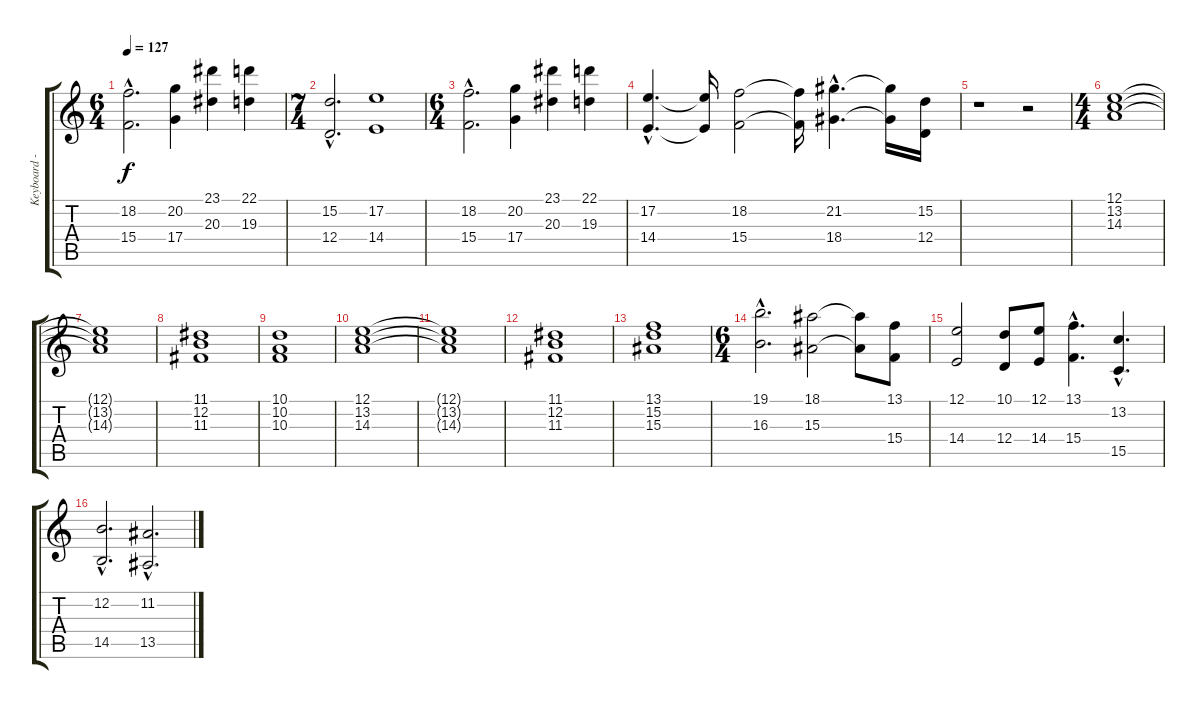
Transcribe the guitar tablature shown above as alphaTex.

\track ("Keyboard - Strings" "Keyboard -") {instrument stringensemble1}
\staff {score tabs}
\tuning (E4 B3 G3 D3 A2 E2) {hide}
\ts (6 4)
\tempo 127
\clef g2
\ks c
(18.2{hac} 15.4{hac}).2{d dy f} (20.2 17.4).4 (23.1 20.3).4 (22.1 19.3).4 |
\ts (7 4)
(15.2{hac} 12.4{hac}).2{d} (17.2 14.4).1 |
\ts (6 4)
(18.2{hac} 15.4{hac}).2{d} (20.2 17.4).4 (23.1 20.3).4 (22.1 19.3).4 |
(17.2{hac} 14.4{hac}).4{d} (17.2{t} 14.4{t}).16 (18.2 15.4).2 (18.2{t} 15.4{t}).16 (21.2{hac} 18.4{hac}).4{d} (21.2{t} 18.4{t}).16 (15.2 12.4).16 |
r.1 r.2 |
\ts (4 4)
(12.1 13.2 14.3).1 |
(12.1{t} 13.2{t} 14.3{t}).1 |
(11.1 12.2 11.3).1 |
(10.1 10.2 10.3).1 |
(12.1 13.2 14.3).1 |
(12.1{t} 13.2{t} 14.3{t}).1 |
(11.1 12.2 11.3).1 |
(13.1 15.2 15.3).1 |
\ts (6 4)
(19.1{hac} 16.3{hac}).2{d} (18.1 15.3).2 (18.1{t} 15.3{t}).8 (13.1 15.4).8 |
(12.1 14.4).2 (10.1 12.4).8 (12.1 14.4).8 (13.1{hac} 15.4{hac}).4{d} (13.2{hac} 15.5{hac}).4{d} |
(12.2{hac} 14.5{hac}).2{d} (11.2{hac} 13.5{hac}).2{d}
